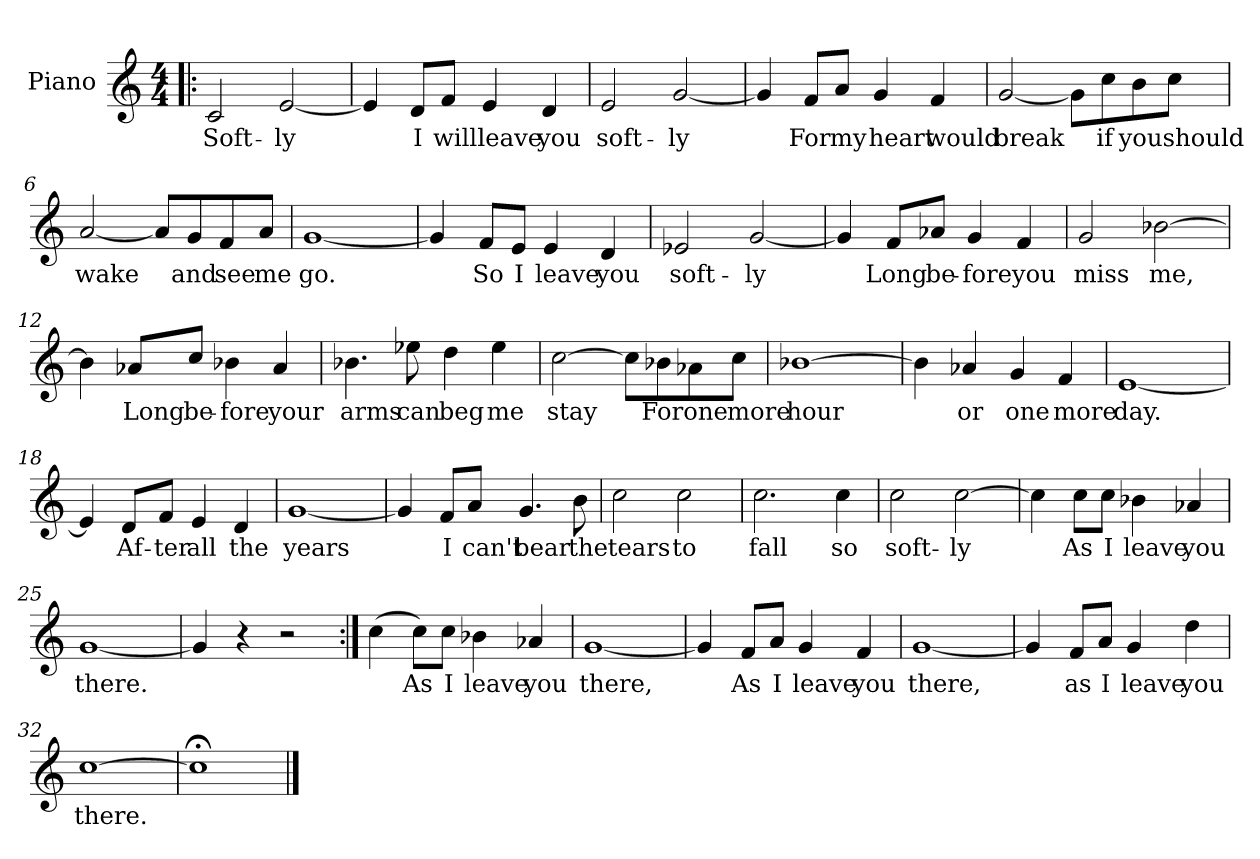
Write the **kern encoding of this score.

**kern	**text
*part1	*part1
*staff1	*staff1
*I"Piano	*
*I'Pno.	*
*clefG2	*
*k[]	*
*C:	*
*M4/4	*
=1!|:	=1!|:
2c/	Soft-
[2e/	-ly
=2	=2
4e/]	.
8d/L	I
8f/J	will
4e/	leave
4d/	you
=3	=3
2e/	soft-
[2g/	-ly
=4	=4
4g/]	.
8f/L	For
8a/J	my
4g/	heart
4f/	would
!!LO:LB:g=z
=5	=5
[2g/	break
8g\L]	.
8cc\	if
8b\	you
8cc\J	should
=6	=6
[2a/	wake
8a/L]	.
8g/	and
8f/	see
8a/J	me
=7	=7
[1g	go.
=8	=8
4g/]	.
8f/L	So
8e/J	I
4e/	leave
4d/	you
!!LO:LB:g=z
=9	=9
2e-X/	soft-
[2g/	-ly
=10	=10
4g/]	.
8f/L	Long
8a-X/J	be-
4g/	-fore
4f/	you
=11	=11
2g/	miss
[2b-X\	me,
=12	=12
4b-\]	.
8a-X/L	Long
8cc/J	be-
4b-\	-fore
4a-/	your
!!LO:LB:g=z
=13	=13
4.b-X\	arms
8ee-X\	can
4dd\	beg
4ee-\	me
=14	=14
[2cc\	stay
8cc\L]	.
8b-X\	For
8a-X\	one
8cc\J	more
=15	=15
[1b-X	hour
=16	=16
4b-\]	.
4a-X/	or
4g/	one
4f/	more
!!LO:LB:g=z
=17	=17
[1e	day.
=18	=18
4e/]	.
8d/L	Af-
8f/J	-ter
4e/	all
4d/	the
=19	=19
[1g	years
=20	=20
4g/]	.
8f/L	I
8a/J	can't
4.g/	bear
8b\	the
=21	=21
2cc\	tears
2cc\	to
=22	=22
2.cc\	fall
4cc\	so
!!LO:LB:g=z
=23	=23
2cc\	soft-
[2cc\	-ly
=24	=24
4cc\]	.
8cc\L	As
8cc\J	I
4b-X\	leave
4a-X/	you
=25	=25
[1g	there.
=26	=26
4g/]	.
4r	.
2r	.
=27:|!	=27:|!
(4cc\	.
8cc\L)	As
8cc\J	I
4b-X\	leave
4a-X/	you
=28	=28
[1g	there,
!!LO:LB:g=z
=29	=29
4g/]	.
8f/L	As
8a/J	I
4g/	leave
4f/	you
=30	=30
[1g	there,
=31	=31
4g/]	.
8f/L	as
8a/J	I
4g/	leave
4dd\	you
=32	=32
[1cc	there.
=33	=33
1cc;<]	.
==	==
*-	*-
